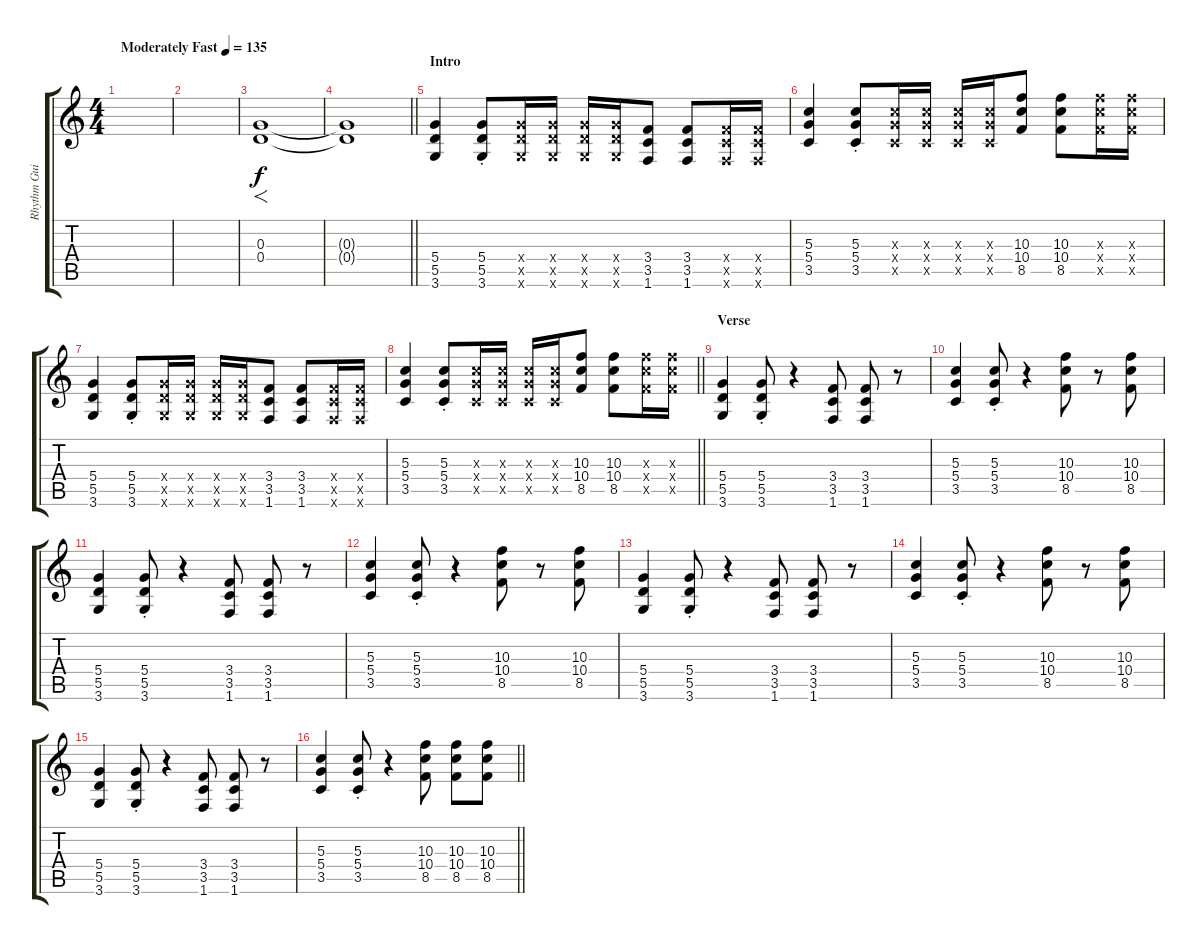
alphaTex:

\track ("Rhythm Guitar" "Rhythm Gui") {instrument overdrivenguitar}
\staff {score tabs}
\tuning (E4 B3 G3 D3 A2 E2) {hide}
\ts (4 4)
\tempo (135 "Moderately Fast")
\clef g2
\ks c
|
|
(0.3 0.4).1{f} |
\barLineRight lightlight
(0.3{t} 0.4{t}).1 |
\section ("" "Intro")
(5.4 5.5 3.6).4 (5.4{st} 5.5 3.6).8 (5.4{x} 5.5{x} 3.6{x}).16 (5.4{x} 5.5{x} 3.6{x}).16 (5.4{x} 5.5{x} 3.6{x}).16 (5.4{x} 5.5{x} 3.6{x}).16 (3.4 3.5 1.6).8 (3.4 3.5 1.6).8 (3.4{x} 3.5{x} 1.6{x}).16 (3.4{x} 3.5{x} 1.6{x}).16 |
(5.3 5.4 3.5).4 (5.3 5.4 3.5{st}).8 (5.3{x} 5.4{x} 3.5{x}).16 (5.3{x} 5.4{x} 3.5{x}).16 (5.3{x} 5.4{x} 3.5{x}).16 (5.3{x} 5.4{x} 3.5{x}).16 (10.3 10.4 8.5).8 (10.3 10.4 8.5).8 (10.3{x} 10.4{x} 8.5{x}).16 (10.3{x} 10.4{x} 8.5{x}).16 |
(5.4 5.5 3.6).4 (5.4{st} 5.5 3.6).8 (5.4{x} 5.5{x} 3.6{x}).16 (5.4{x} 5.5{x} 3.6{x}).16 (5.4{x} 5.5{x} 3.6{x}).16 (5.4{x} 5.5{x} 3.6{x}).16 (3.4 3.5 1.6).8 (3.4 3.5 1.6).8 (3.4{x} 3.5{x} 1.6{x}).16 (3.4{x} 3.5{x} 1.6{x}).16 |
\barLineRight lightlight
(5.3 5.4 3.5).4 (5.3 5.4 3.5{st}).8 (5.3{x} 5.4{x} 3.5{x}).16 (5.3{x} 5.4{x} 3.5{x}).16 (5.3{x} 5.4{x} 3.5{x}).16 (5.3{x} 5.4{x} 3.5{x}).16 (10.3 10.4 8.5).8 (10.3 10.4 8.5).8 (10.3{x} 10.4{x} 8.5{x}).16 (10.3{x} 10.4{x} 8.5{x}).16 |
\section ("" "Verse")
(5.4 5.5 3.6).4 (5.4 5.5 3.6{st}).8 r.4 (3.4 3.5 1.6).8 (3.4 3.5 1.6).8 r.8 |
(5.3 5.4 3.5).4 (5.3 5.4 3.5{st}).8 r.4 (10.3 10.4 8.5).8 r.8 (10.3 10.4 8.5).8 |
(5.4 5.5 3.6).4 (5.4 5.5 3.6{st}).8 r.4 (3.4 3.5 1.6).8 (3.4 3.5 1.6).8 r.8 |
(5.3 5.4 3.5).4 (5.3 5.4 3.5{st}).8 r.4 (10.3 10.4 8.5).8 r.8 (10.3 10.4 8.5).8 |
(5.4 5.5 3.6).4 (5.4 5.5 3.6{st}).8 r.4 (3.4 3.5 1.6).8 (3.4 3.5 1.6).8 r.8 |
(5.3 5.4 3.5).4 (5.3 5.4 3.5{st}).8 r.4 (10.3 10.4 8.5).8 r.8 (10.3 10.4 8.5).8 |
(5.4 5.5 3.6).4 (5.4 5.5 3.6{st}).8 r.4 (3.4 3.5 1.6).8 (3.4 3.5 1.6).8 r.8 |
\barLineRight lightlight
(5.3 5.4 3.5).4 (5.3 5.4 3.5{st}).8 r.4 (10.3 10.4 8.5).8 (10.3 10.4 8.5).8 (10.3 10.4 8.5).8
